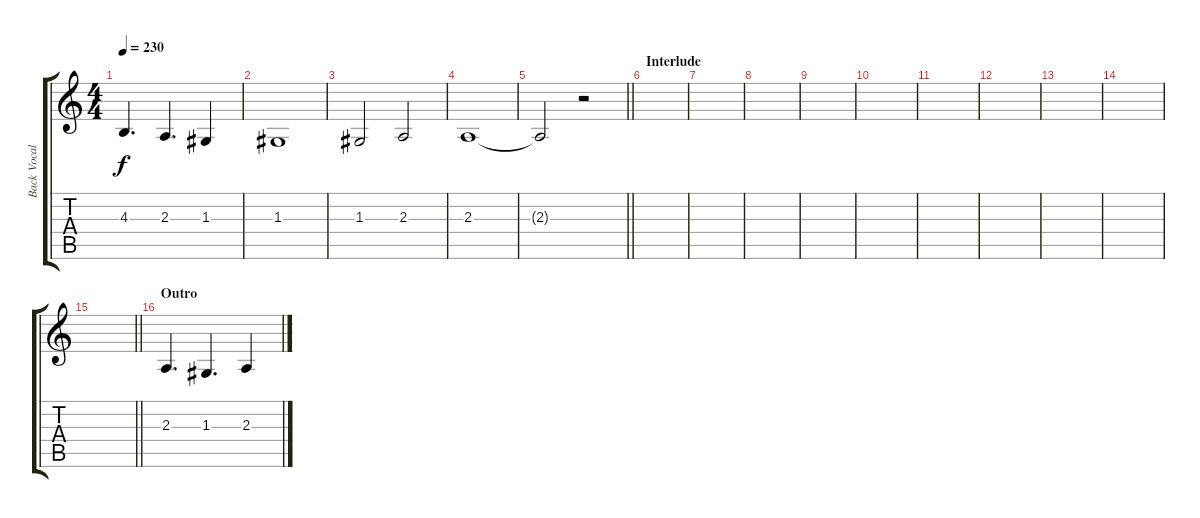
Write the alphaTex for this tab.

\track ("Back Vocals" "Back Vocal") {instrument altosax}
\staff {score tabs}
\tuning (E4 B3 G3 D3 A2 E2) {hide}
\ts (4 4)
\tempo 230
\clef g2
\ks c
4.3.4{d dy f} 2.3.4{d} 1.3.4 |
1.3.1 |
1.3.2 2.3.2 |
2.3.1 |
\barLineRight lightlight
2.3{t}.2 r.2 |
\section ("" "Interlude")
|
|
|
|
|
|
|
|
|
\barLineRight lightlight
|
\section ("" "Outro")
2.3.4{d} 1.3.4{d} 2.3.4
